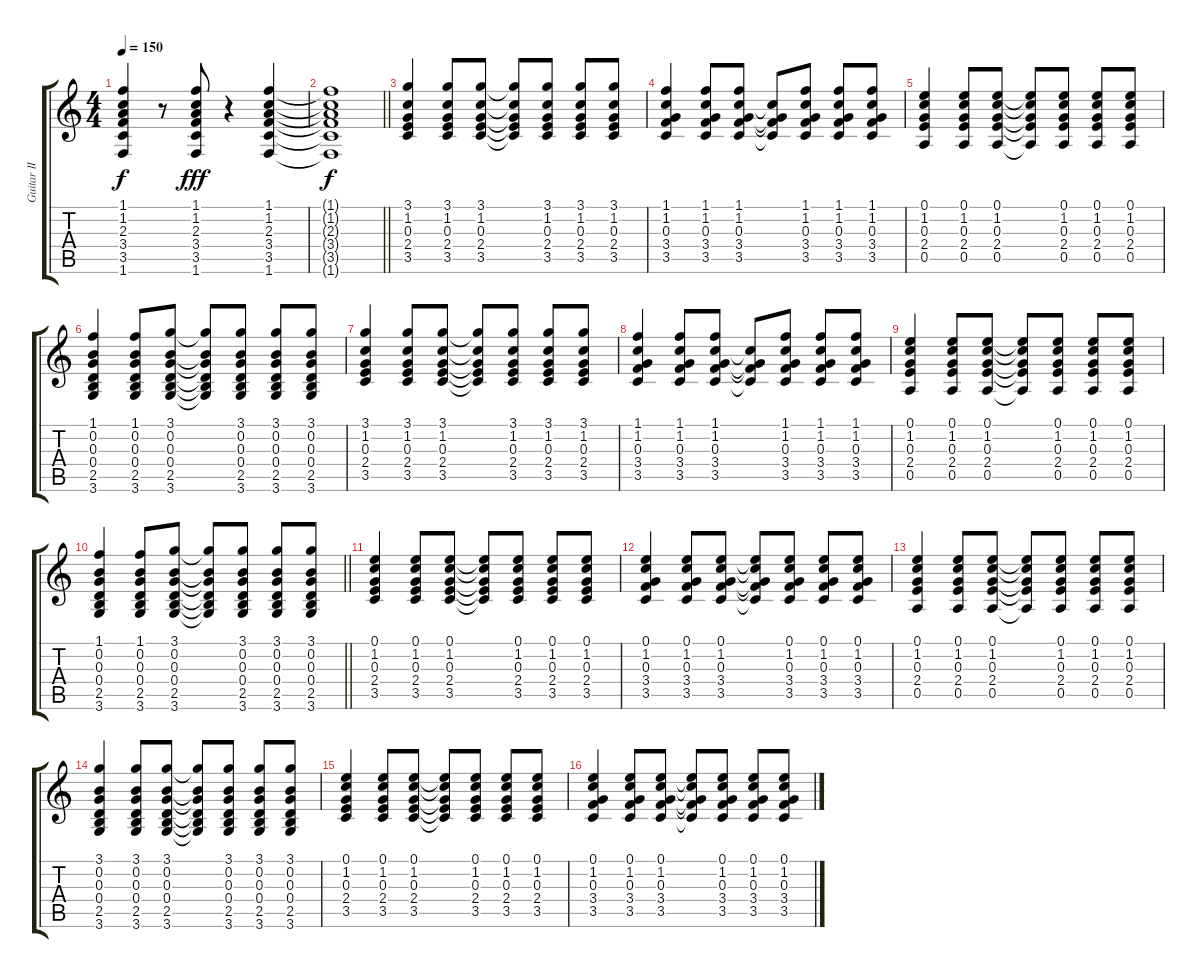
\track ("Guitar II" "Guitar II") {instrument distortionguitar}
\staff {score tabs}
\tuning (E4 B3 G3 D3 A2 E2) {hide}
\ts (4 4)
\tempo 150
\clef g2
\ks c
(1.1 1.2 2.3 3.4 3.5 1.6).4{dy f} r.8 (1.1 1.2 2.3 3.4 3.5 1.6).8{dy fff} r.4 (1.1 1.2 2.3 3.4 3.5 1.6).4 |
\barLineRight lightlight
(1.1{t} 1.2{t} 2.3{t} 3.4{t} 3.5{t} 1.6{t}).1{dy f} |
(3.1 1.2 0.3 2.4 3.5).4 (3.1 1.2 0.3 2.4 3.5).8 (3.1 1.2 0.3 2.4 3.5).8 (3.1{t} 1.2{t} 0.3{t} 2.4{t} 3.5{t}).8 (3.1 1.2 0.3 2.4 3.5).8 (3.1 1.2 0.3 2.4 3.5).8 (3.1 1.2 0.3 2.4 3.5).8 |
(1.1 1.2 0.3 3.4 3.5).4 (1.1 1.2 0.3 3.4 3.5).8 (1.1 1.2 0.3 3.4 3.5).8 (1.2{t} 0.3{t} 3.4{t} 3.5{t}).8 (1.1 1.2 0.3 3.4 3.5).8 (1.1 1.2 0.3 3.4 3.5).8 (1.1 1.2 0.3 3.4 3.5).8 |
(0.1 1.2 0.3 2.4 0.5).4 (0.1 1.2 0.3 2.4 0.5).8 (0.1 1.2 0.3 2.4 0.5).8 (0.1{t} 1.2{t} 0.3{t} 2.4{t} 0.5{t}).8 (0.1 1.2 0.3 2.4 0.5).8 (0.1 1.2 0.3 2.4 0.5).8 (0.1 1.2 0.3 2.4 0.5).8 |
(1.1 0.2 0.3 0.4 2.5 3.6).4 (1.1 0.2 0.3 0.4 2.5 3.6).8 (3.1 0.2 0.3 0.4 2.5 3.6).8 (3.1{t} 0.2{t} 0.3{t} 0.4{t} 2.5{t} 3.6{t}).8 (3.1 0.2 0.3 0.4 2.5 3.6).8 (3.1 0.2 0.3 0.4 2.5 3.6).8 (3.1 0.2 0.3 0.4 2.5 3.6).8 |
(3.1 1.2 0.3 2.4 3.5).4 (3.1 1.2 0.3 2.4 3.5).8 (3.1 1.2 0.3 2.4 3.5).8 (3.1{t} 1.2{t} 0.3{t} 2.4{t} 3.5{t}).8 (3.1 1.2 0.3 2.4 3.5).8 (3.1 1.2 0.3 2.4 3.5).8 (3.1 1.2 0.3 2.4 3.5).8 |
(1.1 1.2 0.3 3.4 3.5).4 (1.1 1.2 0.3 3.4 3.5).8 (1.1 1.2 0.3 3.4 3.5).8 (1.2{t} 0.3{t} 3.4{t} 3.5{t}).8 (1.1 1.2 0.3 3.4 3.5).8 (1.1 1.2 0.3 3.4 3.5).8 (1.1 1.2 0.3 3.4 3.5).8 |
(0.1 1.2 0.3 2.4 0.5).4 (0.1 1.2 0.3 2.4 0.5).8 (0.1 1.2 0.3 2.4 0.5).8 (0.1{t} 1.2{t} 0.3{t} 2.4{t} 0.5{t}).8 (0.1 1.2 0.3 2.4 0.5).8 (0.1 1.2 0.3 2.4 0.5).8 (0.1 1.2 0.3 2.4 0.5).8 |
\barLineRight lightlight
(1.1 0.2 0.3 0.4 2.5 3.6).4 (1.1 0.2 0.3 0.4 2.5 3.6).8 (3.1 0.2 0.3 0.4 2.5 3.6).8 (3.1{t} 0.2{t} 0.3{t} 0.4{t} 2.5{t} 3.6{t}).8 (3.1 0.2 0.3 0.4 2.5 3.6).8 (3.1 0.2 0.3 0.4 2.5 3.6).8 (3.1 0.2 0.3 0.4 2.5 3.6).8 |
(0.1 1.2 0.3 2.4 3.5).4{instrument acousticguitarsteel} (0.1 1.2 0.3 2.4 3.5).8 (0.1 1.2 0.3 2.4 3.5).8 (0.1{t} 1.2{t} 0.3{t} 2.4{t} 3.5{t}).8 (0.1 1.2 0.3 2.4 3.5).8 (0.1 1.2 0.3 2.4 3.5).8 (0.1 1.2 0.3 2.4 3.5).8 |
(0.1 1.2 0.3 3.4 3.5).4 (0.1 1.2 0.3 3.4 3.5).8 (0.1 1.2 0.3 3.4 3.5).8 (0.1{t} 1.2{t} 0.3{t} 3.4{t} 3.5{t}).8 (0.1 1.2 0.3 3.4 3.5).8 (0.1 1.2 0.3 3.4 3.5).8 (0.1 1.2 0.3 3.4 3.5).8 |
(0.1 1.2 0.3 2.4 0.5).4 (0.1 1.2 0.3 2.4 0.5).8 (0.1 1.2 0.3 2.4 0.5).8 (0.1{t} 1.2{t} 0.3{t} 2.4{t} 0.5{t}).8 (0.1 1.2 0.3 2.4 0.5).8 (0.1 1.2 0.3 2.4 0.5).8 (0.1 1.2 0.3 2.4 0.5).8 |
(3.1 0.2 0.3 0.4 2.5 3.6).4 (3.1 0.2 0.3 0.4 2.5 3.6).8 (3.1 0.2 0.3 0.4 2.5 3.6).8 (3.1{t} 0.2{t} 0.3{t} 0.4{t} 2.5{t} 3.6{t}).8 (3.1 0.2 0.3 0.4 2.5 3.6).8 (3.1 0.2 0.3 0.4 2.5 3.6).8 (3.1 0.2 0.3 0.4 2.5 3.6).8 |
(0.1 1.2 0.3 2.4 3.5).4 (0.1 1.2 0.3 2.4 3.5).8 (0.1 1.2 0.3 2.4 3.5).8 (0.1{t} 1.2{t} 0.3{t} 2.4{t} 3.5{t}).8 (0.1 1.2 0.3 2.4 3.5).8 (0.1 1.2 0.3 2.4 3.5).8 (0.1 1.2 0.3 2.4 3.5).8 |
(0.1 1.2 0.3 3.4 3.5).4 (0.1 1.2 0.3 3.4 3.5).8 (0.1 1.2 0.3 3.4 3.5).8 (0.1{t} 1.2{t} 0.3{t} 3.4{t} 3.5{t}).8 (0.1 1.2 0.3 3.4 3.5).8 (0.1 1.2 0.3 3.4 3.5).8 (0.1 1.2 0.3 3.4 3.5).8
